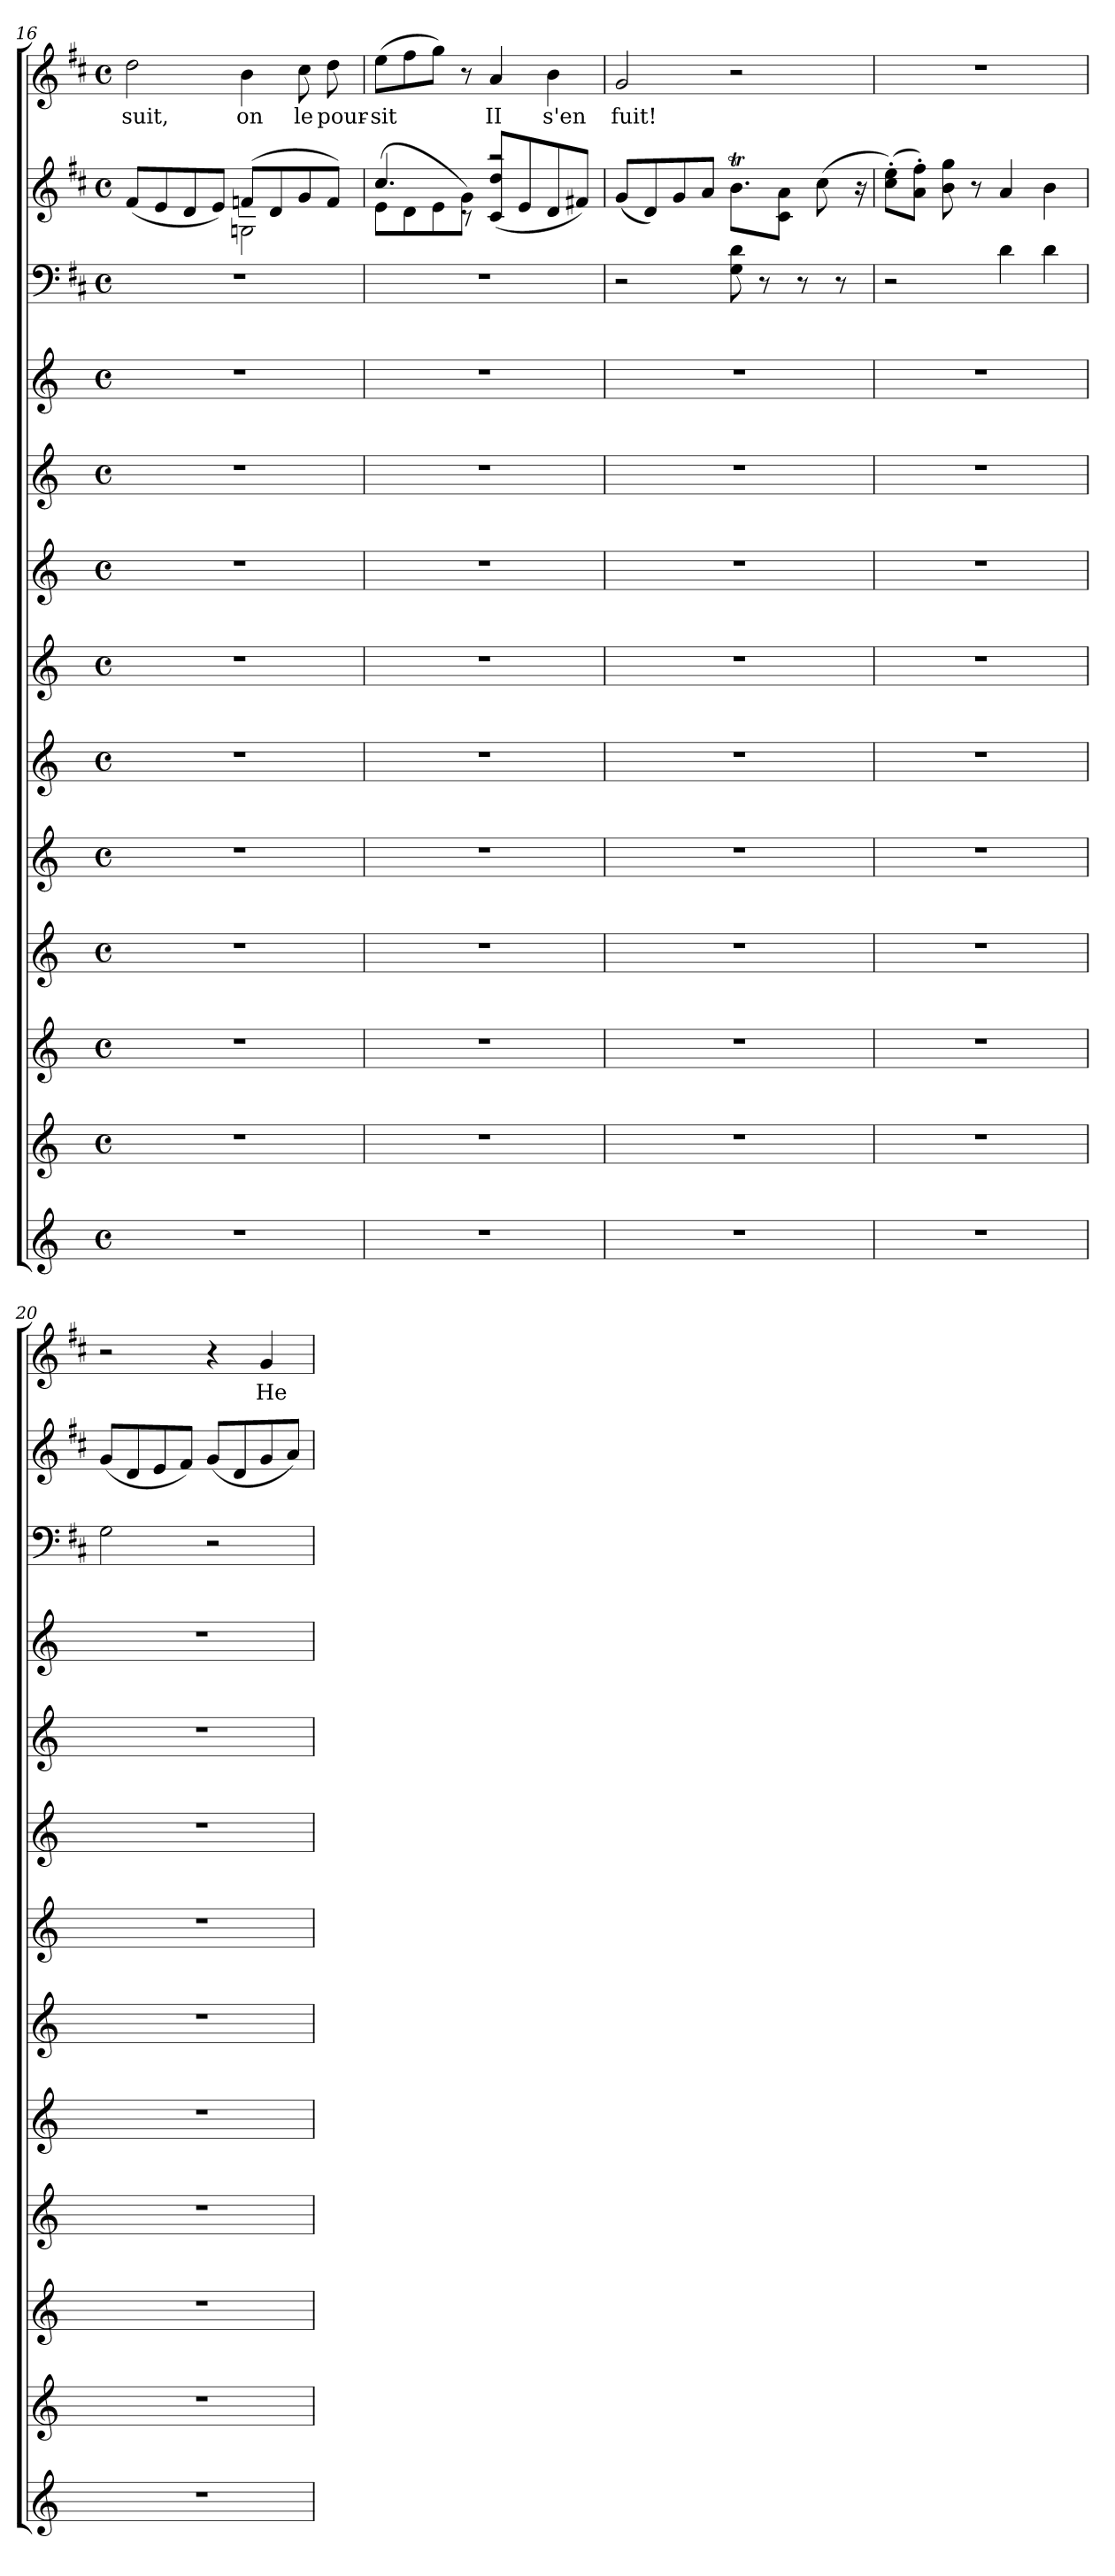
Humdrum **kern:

**kern	**kern	**kern	**kern	**kern	**kern	**kern	**kern	**kern	**kern	**kern	**kern	**kern	**text
*part13	*part12	*part11	*part10	*part9	*part8	*part7	*part6	*part5	*part4	*part3	*part2	*part1	*part1
*staff13	*staff12	*staff11	*staff10	*staff9	*staff8	*staff7	*staff6	*staff5	*staff4	*staff3	*staff2	*staff1	*staff1
!!LO:LB:g=z
*clefG2	*clefG2	*clefG2	*clefG2	*clefG2	*clefG2	*clefG2	*clefG2	*clefG2	*clefG2	*clefF4	*clefG2	*clefG2	*
*k[]	*k[]	*k[]	*k[]	*k[]	*k[]	*k[]	*k[]	*k[]	*k[]	*k[f#c#]	*k[f#c#]	*k[f#c#]	*
*C:	*C:	*C:	*C:	*C:	*C:	*C:	*C:	*C:	*C:	*D:	*D:	*D:	*
*M4/4	*M4/4	*M4/4	*M4/4	*M4/4	*M4/4	*M4/4	*M4/4	*M4/4	*M4/4	*M4/4	*M4/4	*M4/4	*
*met(c)	*met(c)	*met(c)	*met(c)	*met(c)	*met(c)	*met(c)	*met(c)	*met(c)	*met(c)	*met(c)	*met(c)	*met(c)	*
=16	=16	=16	=16	=16	=16	=16	=16	=16	=16	=16	=16	=16	=16
*	*	*	*	*	*	*	*	*	*	*	*^	*	*
1r	1r	1r	1r	1r	1r	1r	1r	1r	1r	1r	(8f#/L	2ryy	2dd\	suit,
.	.	.	.	.	.	.	.	.	.	.	8e/	.	.	.
.	.	.	.	.	.	.	.	.	.	.	8d/	.	.	.
.	.	.	.	.	.	.	.	.	.	.	8e/J)	.	.	.
.	.	.	.	.	.	.	.	.	.	.	(8fn/L	2Gn\	4b\	on
.	.	.	.	.	.	.	.	.	.	.	8d/	.	.	.
.	.	.	.	.	.	.	.	.	.	.	8g/	.	8cc#\	le
.	.	.	.	.	.	.	.	.	.	.	8f/J)	.	8dd\	pour-
=17	=17	=17	=17	=17	=17	=17	=17	=17	=17	=17	=17	=17	=17	=17
1r	1r	1r	1r	1r	1r	1r	1r	1r	1r	1r	(8e\L	4.cc#/	(8ee\L	sit
.	.	.	.	.	.	.	.	.	.	.	8d\	.	8ff#\	.
.	.	.	.	.	.	.	.	.	.	.	8e\	.	8gg\J)	.
.	.	.	.	.	.	.	.	.	.	.	8g\J)	8r	8r	.
.	.	.	.	.	.	.	.	.	.	.	2r	(8c#/ 8dd/L	4a/	II
.	.	.	.	.	.	.	.	.	.	.	.	8e/	.	.
.	.	.	.	.	.	.	.	.	.	.	.	8d/	4b\	s'en
.	.	.	.	.	.	.	.	.	.	.	.	8f#X/J)	.	.
*	*	*	*	*	*	*	*	*	*	*	*v	*v	*	*
=18	=18	=18	=18	=18	=18	=18	=18	=18	=18	=18	=18	=18	=18
1r	1r	1r	1r	1r	1r	1r	1r	1r	1r	2r	(8g/L	2g/	fuit!
.	.	.	.	.	.	.	.	.	.	.	8d/)	.	.
.	.	.	.	.	.	.	.	.	.	.	8g/	.	.
.	.	.	.	.	.	.	.	.	.	.	8a/J	.	.
.	.	.	.	.	.	.	.	.	.	8G\ 8d\	8.bT\L	2r	.
.	.	.	.	.	.	.	.	.	.	8r	.	.	.
.	.	.	.	.	.	.	.	.	.	.	8c#\ 8a\J	.	.
.	.	.	.	.	.	.	.	.	.	8r	.	.	.
.	.	.	.	.	.	.	.	.	.	.	(8cc#\	.	.
.	.	.	.	.	.	.	.	.	.	8r	.	.	.
.	.	.	.	.	.	.	.	.	.	.	16r	.	.
=19	=19	=19	=19	=19	=19	=19	=19	=19	=19	=19	=19	=19	=19
1r	1r	1r	1r	1r	1r	1r	1r	1r	1r	2r	(8cc#'\ 8ee'\L)	1r	.
.	.	.	.	.	.	.	.	.	.	.	8a'\ 8ff#'\J)	.	.
.	.	.	.	.	.	.	.	.	.	.	8b\ 8gg\	.	.
.	.	.	.	.	.	.	.	.	.	.	8r	.	.
.	.	.	.	.	.	.	.	.	.	4d\	4a/	.	.
.	.	.	.	.	.	.	.	.	.	4d\	4b\	.	.
!!LO:PB:g=z
=20	=20	=20	=20	=20	=20	=20	=20	=20	=20	=20	=20	=20	=20
1r	1r	1r	1r	1r	1r	1r	1r	1r	1r	2G\	(8g/L	2r	.
.	.	.	.	.	.	.	.	.	.	.	8d/	.	.
.	.	.	.	.	.	.	.	.	.	.	8e/	.	.
.	.	.	.	.	.	.	.	.	.	.	8f#/J)	.	.
.	.	.	.	.	.	.	.	.	.	2r	(8g/L	4r	.
.	.	.	.	.	.	.	.	.	.	.	8d/	.	.
.	.	.	.	.	.	.	.	.	.	.	8g/	4g/	He-
.	.	.	.	.	.	.	.	.	.	.	8a/J)	.	.
=	=	=	=	=	=	=	=	=	=	=	=	=	=
*-	*-	*-	*-	*-	*-	*-	*-	*-	*-	*-	*-	*-	*-
